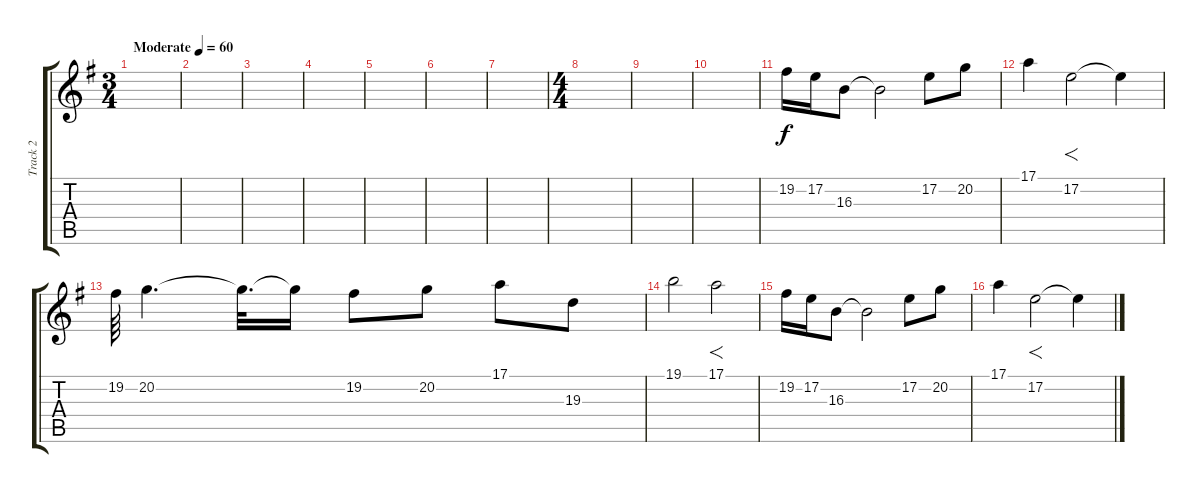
\track ("Track 2" "Track 2") {instrument flute}
\staff {score tabs}
\tuning (E4 B3 G3 D3 A2 E2) {hide}
\ts (3 4)
\tempo (60 "Moderate")
\clef g2
\ks g
|
|
|
|
|
|
|
\ts (4 4)
|
|
|
19.2.16 17.2.16 16.3.8 16.3{t}.2 17.2.8 20.2.8 |
17.1.4 17.2.2{f} 17.2{t}.4 |
19.2.64 20.2.4{d} 20.2{t}.32{d} 20.2{t}.16 19.2.8 20.2.8 17.1.8 19.3.8 |
19.1.2 17.1.2{f} |
19.2.16 17.2.16 16.3.8 16.3{t}.2 17.2.8 20.2.8 |
17.1.4 17.2.2{f} 17.2{t}.4
